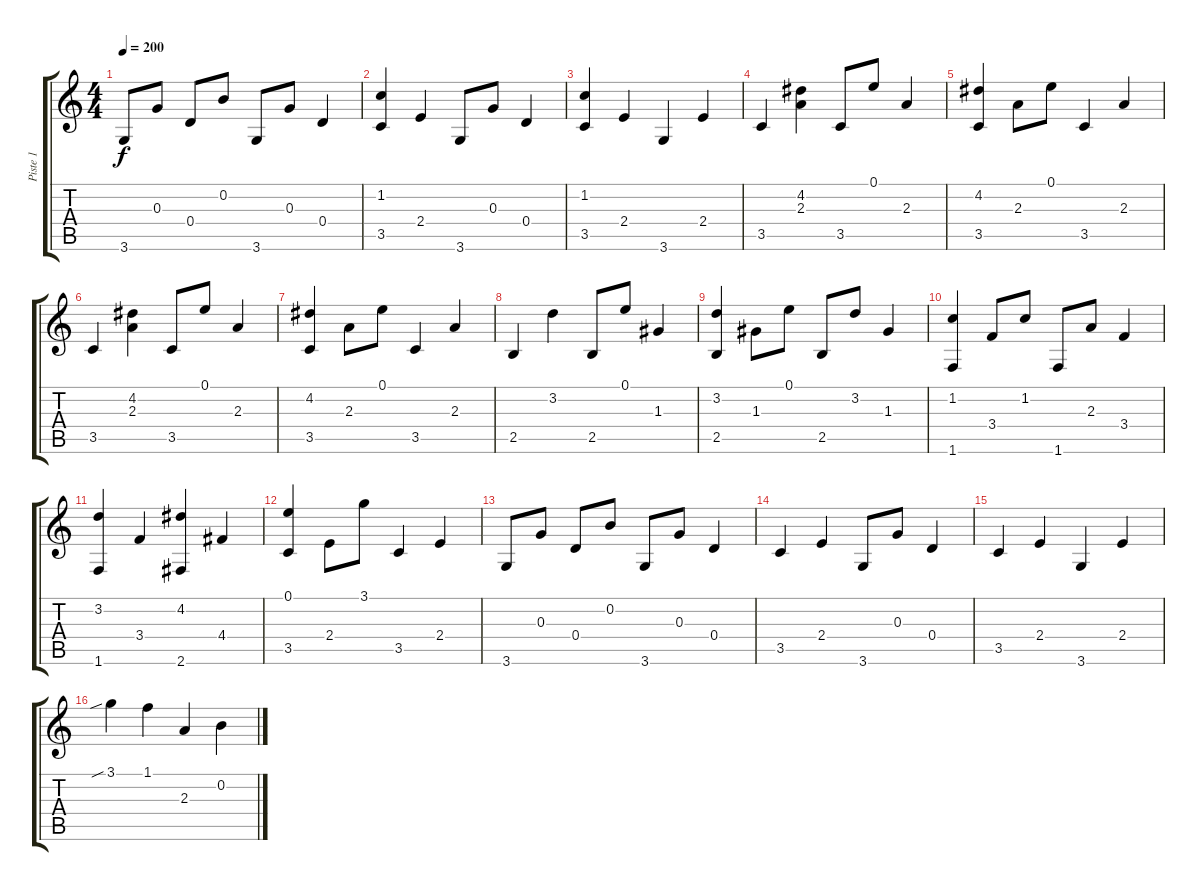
\track ("Piste 1" "Piste 1") {instrument acousticguitarnylon}
\staff {score tabs}
\tuning (E4 B3 G3 D3 A2 E2) {hide}
\ts (4 4)
\tempo 200
\clef g2
\ks c
3.6.8{dy f} 0.3.8 0.4.8 0.2.8 3.6.8 0.3.8 0.4.4 |
(1.2 3.5).4 2.4.4 3.6.8 0.3.8 0.4.4 |
(1.2 3.5).4 2.4.4 3.6.4 2.4.4 |
3.5.4 (4.2 2.3).4 3.5.8 0.1.8 2.3.4 |
(4.2 3.5).4 2.3.8 0.1.8 3.5.4 2.3.4 |
3.5.4 (4.2 2.3).4 3.5.8 0.1.8 2.3.4 |
(4.2 3.5).4 2.3.8 0.1.8 3.5.4 2.3.4 |
2.5.4 3.2.4 2.5.8 0.1.8 1.3.4 |
(3.2 2.5).4 1.3.8 0.1.8 2.5.8 3.2.8 1.3.4 |
(1.2 1.6).4 3.4.8 1.2.8 1.6.8 2.3.8 3.4.4 |
(3.2 1.6).4 3.4.4 (4.2 2.6).4 4.4.4 |
(0.1 3.5).4 2.4.8 3.1.8 3.5.4 2.4.4 |
3.6.8 0.3.8 0.4.8 0.2.8 3.6.8 0.3.8 0.4.4 |
3.5.4 2.4.4 3.6.8 0.3.8 0.4.4 |
3.5.4 2.4.4 3.6.4 2.4.4 |
3.1{sib}.4 1.1.4 2.3.4 0.2.4
